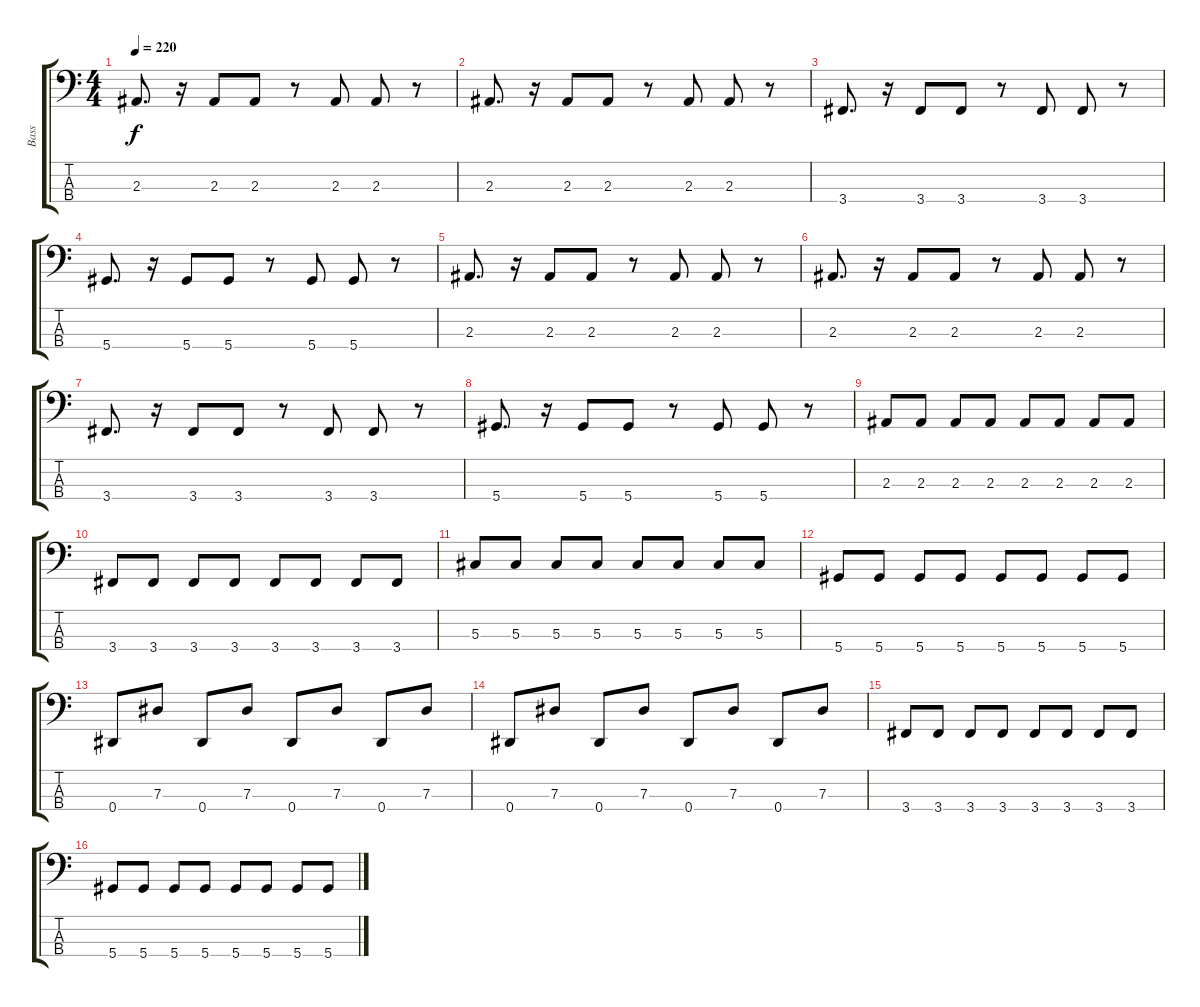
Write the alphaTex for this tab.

\track ("Bass" "Bass") {instrument electricbasspick}
\staff {score tabs}
\tuning (Gb2 Db2 Ab1 Eb1) {hide}
\ts (4 4)
\tempo 220
\clef f4
\ks c
2.3.8{d dy f} r.16 2.3.8 2.3.8 r.8 2.3.8 2.3.8 r.8 |
2.3.8{d} r.16 2.3.8 2.3.8 r.8 2.3.8 2.3.8 r.8 |
3.4.8{d} r.16 3.4.8 3.4.8 r.8 3.4.8 3.4.8 r.8 |
5.4.8{d} r.16 5.4.8 5.4.8 r.8 5.4.8 5.4.8 r.8 |
2.3.8{d} r.16 2.3.8 2.3.8 r.8 2.3.8 2.3.8 r.8 |
2.3.8{d} r.16 2.3.8 2.3.8 r.8 2.3.8 2.3.8 r.8 |
3.4.8{d} r.16 3.4.8 3.4.8 r.8 3.4.8 3.4.8 r.8 |
5.4.8{d} r.16 5.4.8 5.4.8 r.8 5.4.8 5.4.8 r.8 |
2.3.8 2.3.8 2.3.8 2.3.8 2.3.8 2.3.8 2.3.8 2.3.8 |
3.4.8 3.4.8 3.4.8 3.4.8 3.4.8 3.4.8 3.4.8 3.4.8 |
5.3.8 5.3.8 5.3.8 5.3.8 5.3.8 5.3.8 5.3.8 5.3.8 |
5.4.8 5.4.8 5.4.8 5.4.8 5.4.8 5.4.8 5.4.8 5.4.8 |
0.4.8 7.3.8 0.4.8 7.3.8 0.4.8 7.3.8 0.4.8 7.3.8 |
0.4.8 7.3.8 0.4.8 7.3.8 0.4.8 7.3.8 0.4.8 7.3.8 |
3.4.8 3.4.8 3.4.8 3.4.8 3.4.8 3.4.8 3.4.8 3.4.8 |
5.4.8 5.4.8 5.4.8 5.4.8 5.4.8 5.4.8 5.4.8 5.4.8
